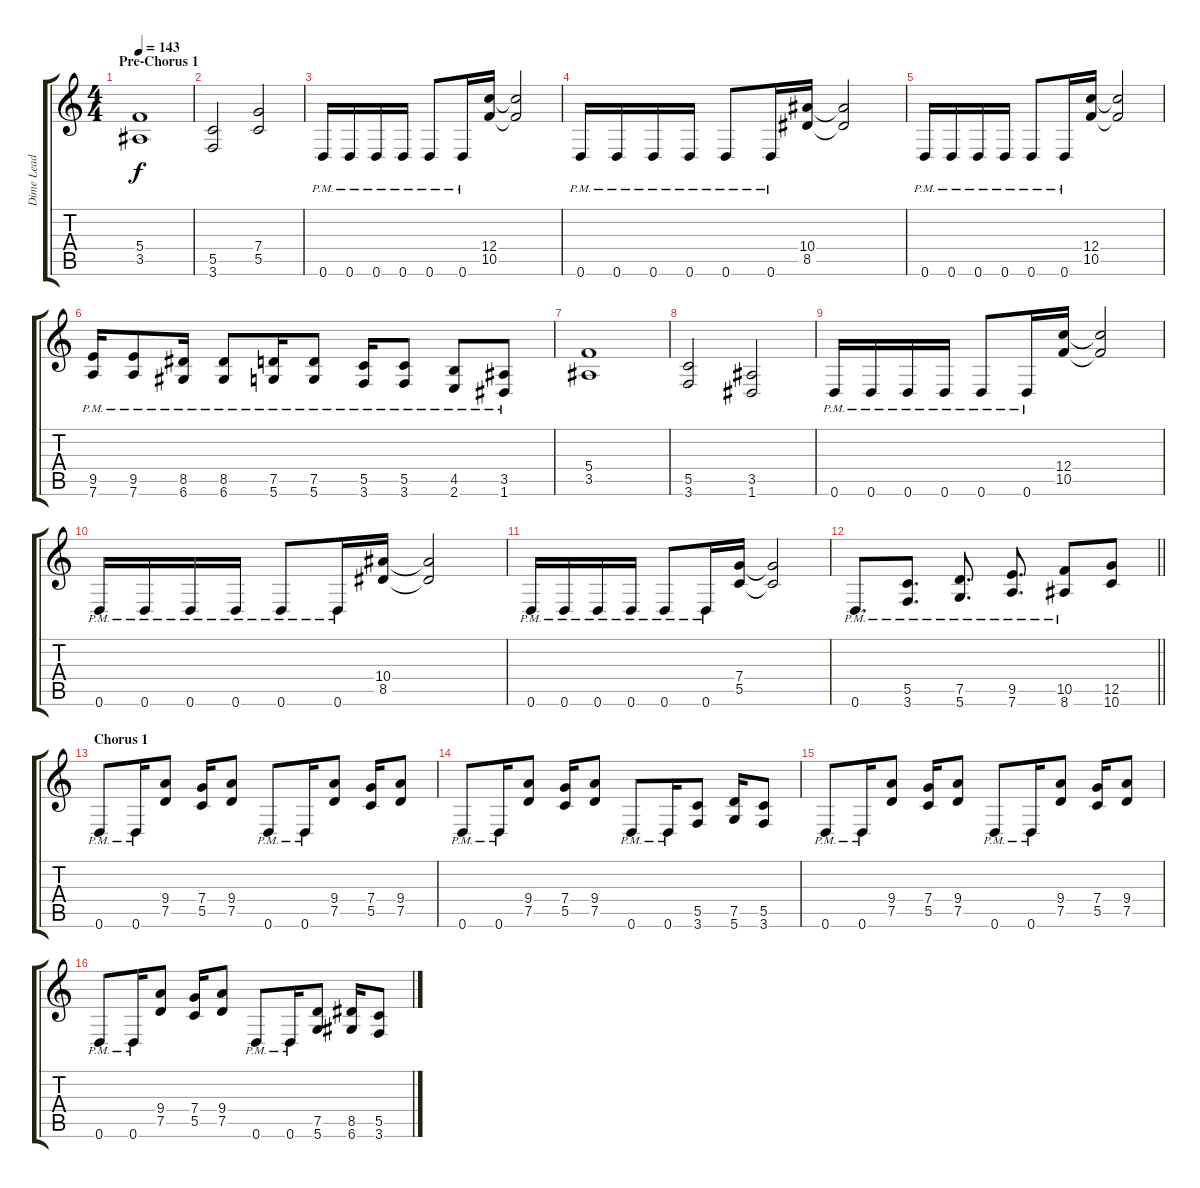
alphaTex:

\track ("Dime Lead Guitar" "Dime Lead ") {instrument distortionguitar}
\staff {score tabs}
\tuning (D4 A3 F3 C3 G2 D2) {hide}
\ts (4 4)
\section ("" "Pre-Chorus 1")
\tempo 143
\clef g2
\ks c
(5.4 3.5).1{dy f} |
(5.5 3.6).2 (7.4 5.5).2 |
0.6{pm}.16 0.6{pm}.16 0.6{pm}.16 0.6{pm}.16 0.6{pm}.8 0.6{pm}.16 (12.4 10.5).16 (12.4{t} 10.5{t}).2 |
0.6{pm}.16 0.6{pm}.16 0.6{pm}.16 0.6{pm}.16 0.6{pm}.8 0.6{pm}.16 (10.4 8.5).16 (10.4{t} 8.5{t}).2 |
0.6{pm}.16 0.6{pm}.16 0.6{pm}.16 0.6{pm}.16 0.6{pm}.8 0.6{pm}.16 (12.4 10.5).16 (12.4{t} 10.5{t}).2 |
(9.5{pm} 7.6{pm}).16 (9.5{pm} 7.6{pm}).8 (8.5{pm} 6.6{pm}).16 (8.5{pm} 6.6{pm}).8 (7.5{pm} 5.6{pm}).16 (7.5{pm} 5.6{pm}).8 (5.5{pm} 3.6{pm}).16 (5.5{pm} 3.6{pm}).8 (4.5{pm} 2.6{pm}).8 (3.5{pm} 1.6{pm}).8 |
(5.4 3.5).1 |
(5.5 3.6).2 (3.5 1.6).2 |
0.6{pm}.16 0.6{pm}.16 0.6{pm}.16 0.6{pm}.16 0.6{pm}.8 0.6{pm}.16 (12.4 10.5).16 (12.4{t} 10.5{t}).2 |
0.6{pm}.16 0.6{pm}.16 0.6{pm}.16 0.6{pm}.16 0.6{pm}.8 0.6{pm}.16 (10.4 8.5).16 (10.4{t} 8.5{t}).2 |
0.6{pm}.16 0.6{pm}.16 0.6{pm}.16 0.6{pm}.16 0.6{pm}.8 0.6{pm}.16 (7.4 5.5).16 (7.4{t} 5.5{t}).2 |
\barLineRight lightlight
0.6{pm}.8{d} (5.5{pm} 3.6{pm}).8{d} (7.5{pm} 5.6{pm}).8{d} (9.5{pm} 7.6{pm}).8{d} (10.5{pm} 8.6{pm}).8 (12.5 10.6).8 |
\section ("" "Chorus 1")
0.6{pm}.8 0.6{pm}.16 (9.4 7.5).8 (7.4 5.5).16 (9.4 7.5).8 0.6{pm}.8 0.6{pm}.16 (9.4 7.5).8 (7.4 5.5).16 (9.4 7.5).8 |
0.6{pm}.8 0.6{pm}.16 (9.4 7.5).8 (7.4 5.5).16 (9.4 7.5).8 0.6{pm}.8 0.6{pm}.16 (5.5 3.6).8 (7.5 5.6).16 (5.5 3.6).8 |
0.6{pm}.8 0.6{pm}.16 (9.4 7.5).8 (7.4 5.5).16 (9.4 7.5).8 0.6{pm}.8 0.6{pm}.16 (9.4 7.5).8 (7.4 5.5).16 (9.4 7.5).8 |
0.6{pm}.8 0.6{pm}.16 (9.4 7.5).8 (7.4 5.5).16 (9.4 7.5).8 0.6{pm}.8 0.6{pm}.16 (7.5 5.6).8 (8.5 6.6).16 (5.5 3.6).8
